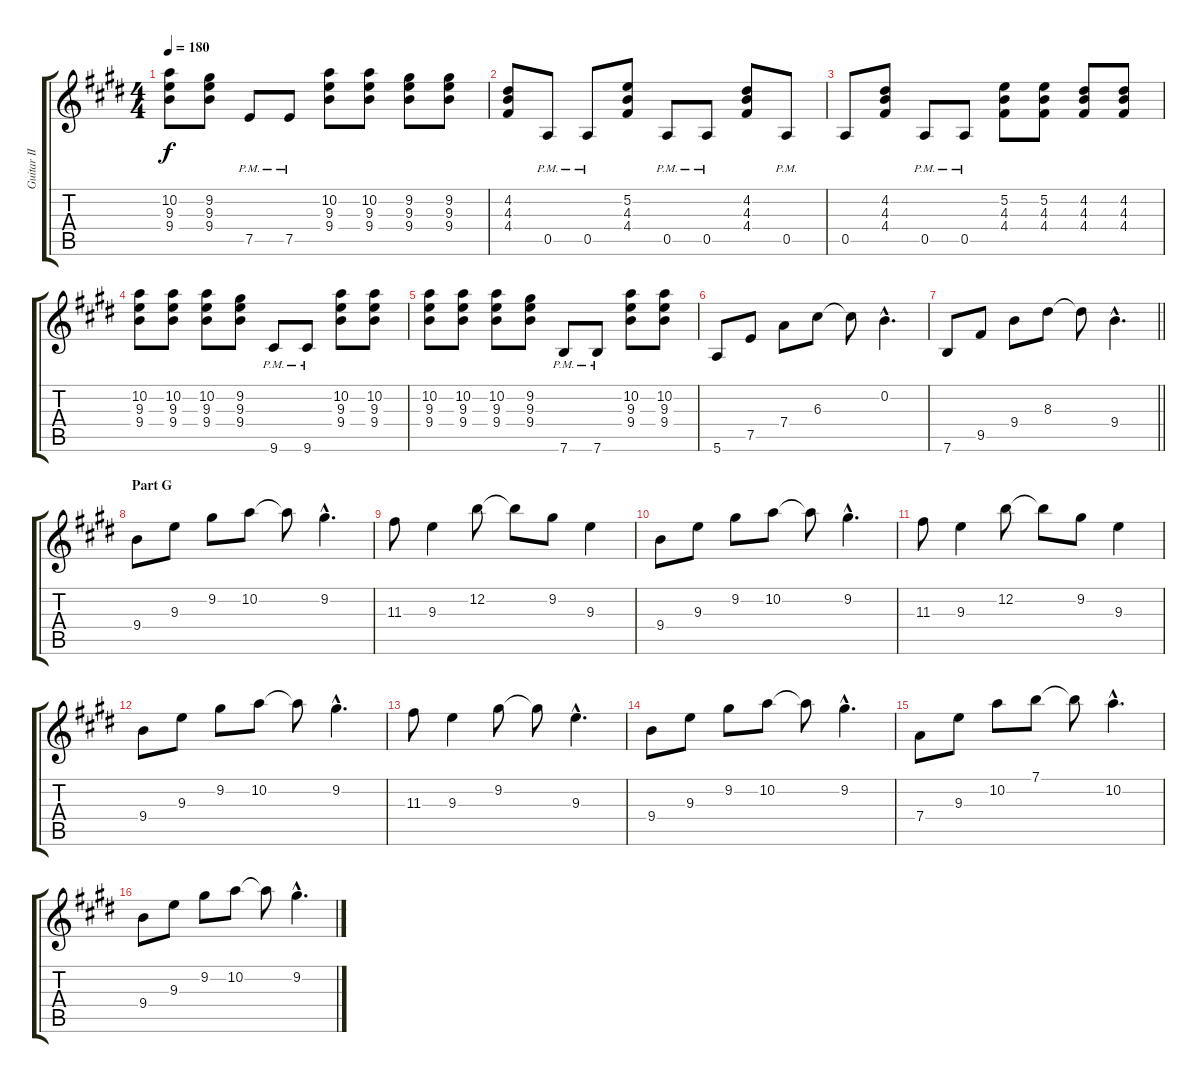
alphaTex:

\track ("Guitar II (Daita)" "Guitar II ") {instrument distortionguitar}
\staff {score tabs}
\tuning (E4 B3 G3 D3 A2 E2) {hide}
\ts (4 4)
\tempo 180
\clef g2
\ks e
(10.2 9.3 9.4).8{dy f} (9.2 9.3 9.4).8 7.5{pm}.8 7.5{pm}.8 (10.2 9.3 9.4).8 (10.2 9.3 9.4).8 (9.2 9.3 9.4).8 (9.2 9.3 9.4).8 |
(4.2 4.3 4.4).8 0.5{pm}.8 0.5{pm}.8 (5.2 4.3 4.4).8 0.5{pm}.8 0.5{pm}.8 (4.2 4.3 4.4).8 0.5{pm}.8 |
0.5.8 (4.2 4.3 4.4).8 0.5{pm}.8 0.5{pm}.8 (5.2 4.3 4.4).8 (5.2 4.3 4.4).8 (4.2 4.3 4.4).8 (4.2 4.3 4.4).8 |
(10.2 9.3 9.4).8 (10.2 9.3 9.4).8 (10.2 9.3 9.4).8 (9.2 9.3 9.4).8 9.6{pm}.8 9.6{pm}.8 (10.2 9.3 9.4).8 (10.2 9.3 9.4).8 |
(10.2 9.3 9.4).8 (10.2 9.3 9.4).8 (10.2 9.3 9.4).8 (9.2 9.3 9.4).8 7.6{pm}.8 7.6{pm}.8 (10.2 9.3 9.4).8 (10.2 9.3 9.4).8 |
5.6.8 7.5.8 7.4.8 6.3.8 6.3{t}.8 0.2{hac}.4{d} |
\barLineRight lightlight
7.6.8 9.5.8 9.4.8 8.3.8 8.3{t}.8 9.4{hac}.4{d} |
\section ("" "Part G")
9.4.8 9.3.8 9.2.8 10.2.8 10.2{t}.8 9.2{hac}.4{d} |
11.3.8 9.3.4 12.2.8 12.2{t}.8 9.2.8 9.3.4 |
9.4.8 9.3.8 9.2.8 10.2.8 10.2{t}.8 9.2{hac}.4{d} |
11.3.8 9.3.4 12.2.8 12.2{t}.8 9.2.8 9.3.4 |
9.4.8 9.3.8 9.2.8 10.2.8 10.2{t}.8 9.2{hac}.4{d} |
11.3.8 9.3.4 9.2.8 9.2{t}.8 9.3{hac}.4{d} |
9.4.8 9.3.8 9.2.8 10.2.8 10.2{t}.8 9.2{hac}.4{d} |
7.4.8 9.3.8 10.2.8 7.1.8 7.1{t}.8 10.2{hac}.4{d} |
9.4.8 9.3.8 9.2.8 10.2.8 10.2{t}.8 9.2{hac}.4{d}
